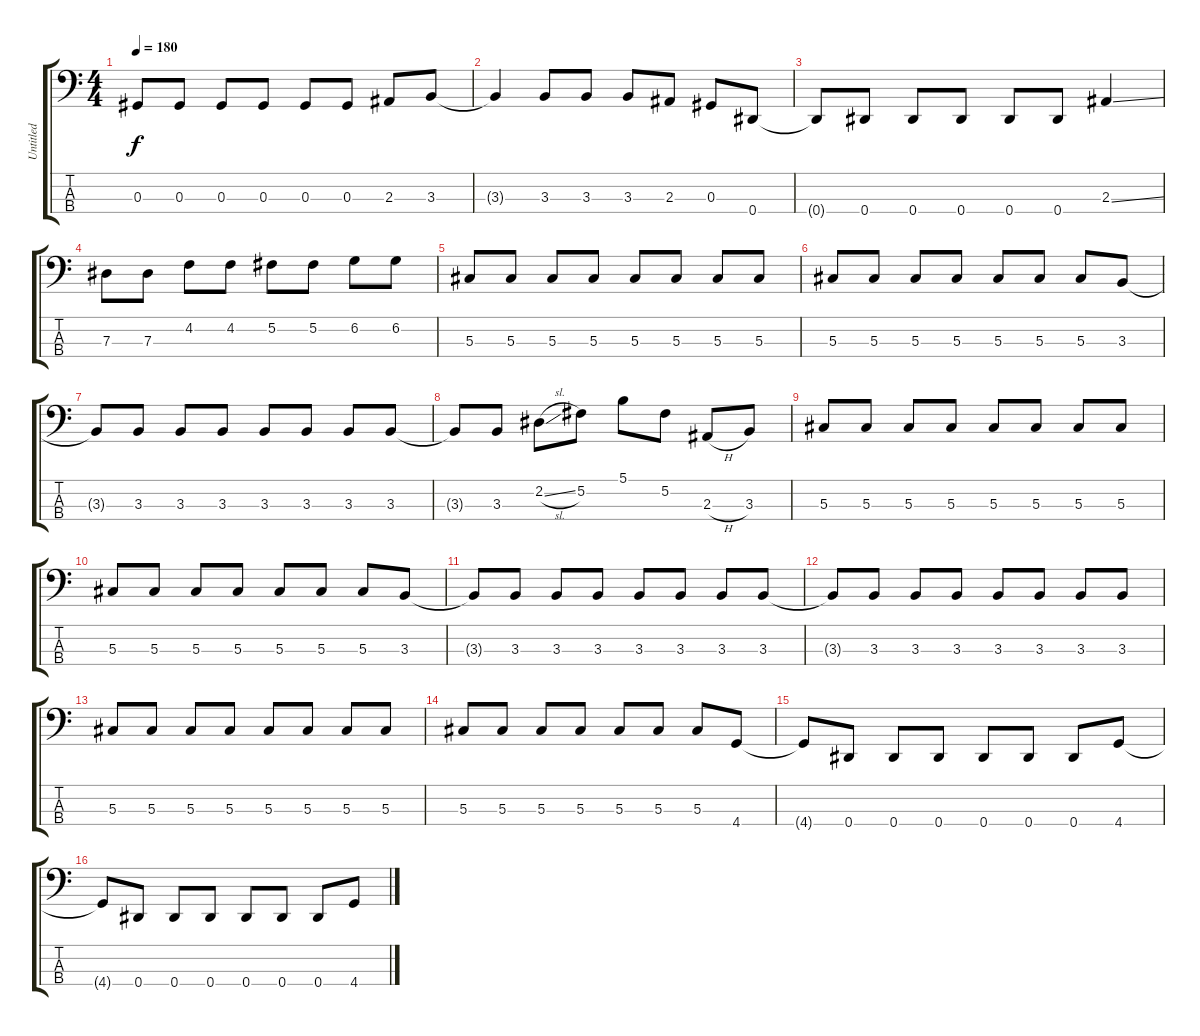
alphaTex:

\track ("Untitled" "Untitled") {instrument electricbassfinger}
\staff {score tabs}
\tuning (Gb2 Db2 Ab1 Eb1) {hide}
\ts (4 4)
\tempo 180
\clef f4
\ks c
0.3{t}.8{dy f} 0.3.8 0.3.8 0.3.8 0.3.8 0.3.8 2.3.8 3.3.8 |
3.3{t}.4 3.3.8 3.3.8 3.3.8 2.3.8 0.3.8 0.4.8 |
0.4{t}.8 0.4.8 0.4.8 0.4.8 0.4.8 0.4.8 2.3{ss}.4 |
7.3.8 7.3.8 4.2.8 4.2.8 5.2.8 5.2.8 6.2.8 6.2.8 |
5.3.8 5.3.8 5.3.8 5.3.8 5.3.8 5.3.8 5.3.8 5.3.8 |
5.3.8 5.3.8 5.3.8 5.3.8 5.3.8 5.3.8 5.3.8 3.3.8 |
3.3{t}.8 3.3.8 3.3.8 3.3.8 3.3.8 3.3.8 3.3.8 3.3.8 |
3.3{t}.8 3.3.8 2.2{sl}.8 5.2.8 5.1.8 5.2.8 2.3{h}.8 3.3.8 |
5.3.8 5.3.8 5.3.8 5.3.8 5.3.8 5.3.8 5.3.8 5.3.8 |
5.3.8 5.3.8 5.3.8 5.3.8 5.3.8 5.3.8 5.3.8 3.3.8 |
3.3{t}.8 3.3.8 3.3.8 3.3.8 3.3.8 3.3.8 3.3.8 3.3.8 |
3.3{t}.8 3.3.8 3.3.8 3.3.8 3.3.8 3.3.8 3.3.8 3.3.8 |
5.3.8 5.3.8 5.3.8 5.3.8 5.3.8 5.3.8 5.3.8 5.3.8 |
5.3.8 5.3.8 5.3.8 5.3.8 5.3.8 5.3.8 5.3.8 4.4.8 |
4.4{t}.8 0.4.8 0.4.8 0.4.8 0.4.8 0.4.8 0.4.8 4.4.8 |
4.4{t}.8 0.4.8 0.4.8 0.4.8 0.4.8 0.4.8 0.4.8 4.4.8
